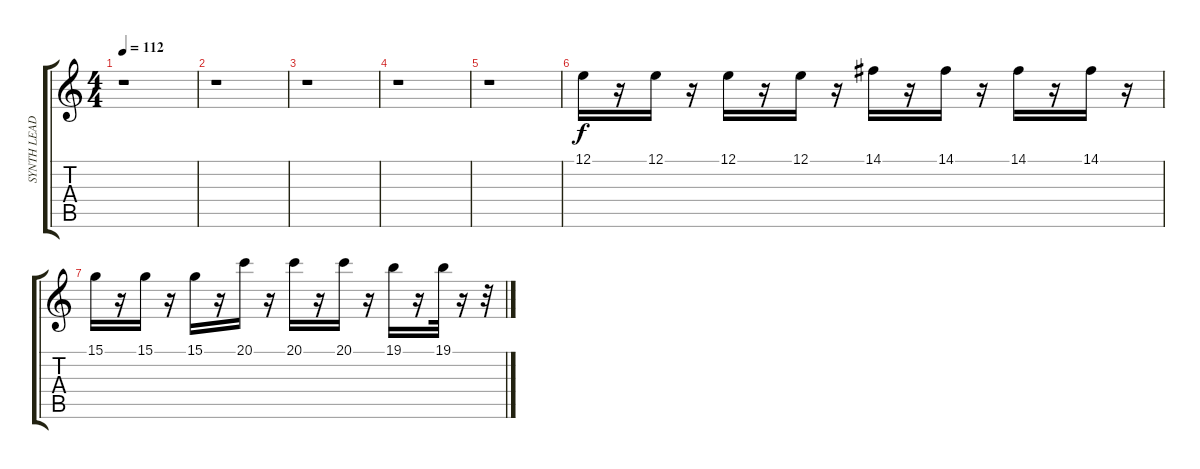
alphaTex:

\track ("SYNTH LEAD" "SYNTH LEAD") {instrument lead1square}
\staff {score tabs}
\tuning (E4 B3 G3 D3 A2 E2) {hide}
\ts (4 4)
\tempo 112
\clef g2
\ks c
r.1{dy f} |
r.1 |
r.1 |
r.1 |
r.1 |
12.1.16{volume 12} r.16 12.1.16{volume 12} r.16 12.1.16{volume 11} r.16 12.1.16{volume 10} r.16 14.1.16{volume 9} r.16 14.1.16{volume 8} r.16 14.1.16{volume 8} r.16 14.1.16{volume 7} r.16 |
15.1.16{volume 6} r.16 15.1.16{volume 6} r.16 15.1.16{volume 5} r.16 20.1.16{volume 4} r.16 20.1.16{volume 3} r.16 20.1.16{volume 2} r.16 19.1.16{volume 2} r.16 19.1.32{volume 1} r.16 r.32
